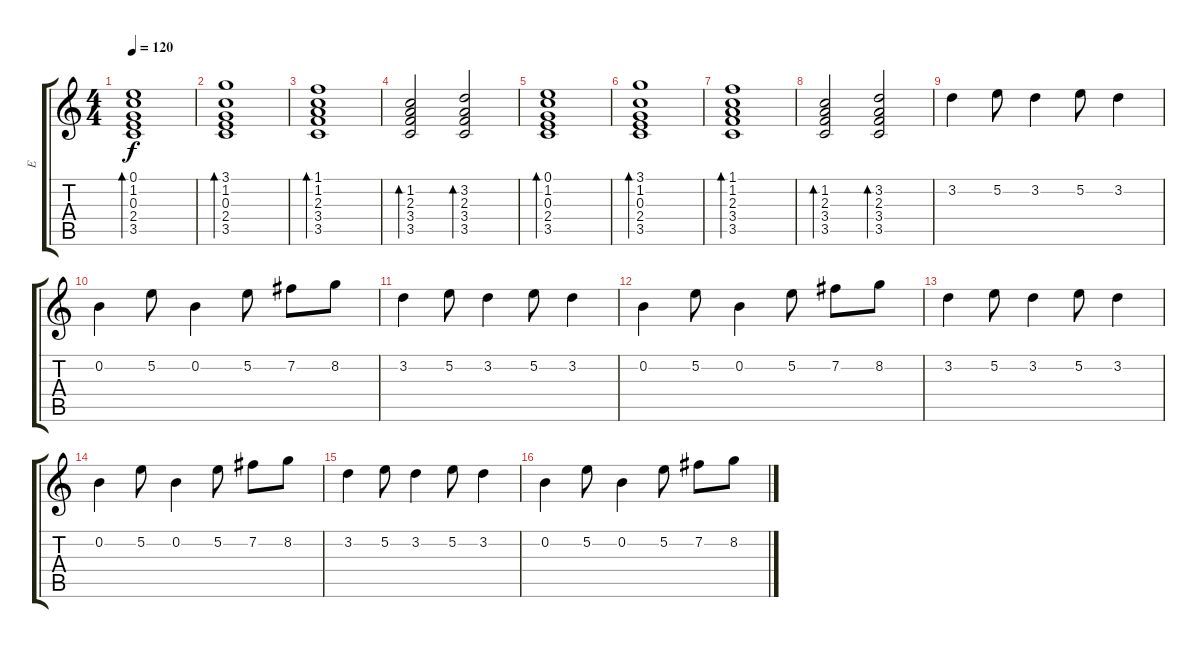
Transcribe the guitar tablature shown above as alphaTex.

\track ("  E" "  E") {instrument acousticguitarnylon}
\staff {score tabs}
\tuning (E4 B3 G3 D3 A2 E2) {hide}
\ts (4 4)
\tempo 120
\clef g2
\ks c
(0.1 1.2 0.3 2.4 3.5).1{bd 60 dy f} |
(3.1 1.2 0.3 2.4 3.5).1{bd 60} |
(1.1 1.2 2.3 3.4 3.5).1{bd 60} |
(1.2 2.3 3.4 3.5).2{bd 60} (3.2 2.3 3.4 3.5).2{bd 60} |
(0.1 1.2 0.3 2.4 3.5).1{bd 60} |
(3.1 1.2 0.3 2.4 3.5).1{bd 60} |
(1.1 1.2 2.3 3.4 3.5).1{bd 60} |
(1.2 2.3 3.4 3.5).2{bd 60} (3.2 2.3 3.4 3.5).2{bd 60} |
3.2.4 5.2.8 3.2.4 5.2.8 3.2.4 |
0.2.4 5.2.8 0.2.4 5.2.8 7.2.8 8.2.8 |
3.2.4 5.2.8 3.2.4 5.2.8 3.2.4 |
0.2.4 5.2.8 0.2.4 5.2.8 7.2.8 8.2.8 |
3.2.4 5.2.8 3.2.4 5.2.8 3.2.4 |
0.2.4 5.2.8 0.2.4 5.2.8 7.2.8 8.2.8 |
3.2.4 5.2.8 3.2.4 5.2.8 3.2.4 |
0.2.4 5.2.8 0.2.4 5.2.8 7.2.8 8.2.8
